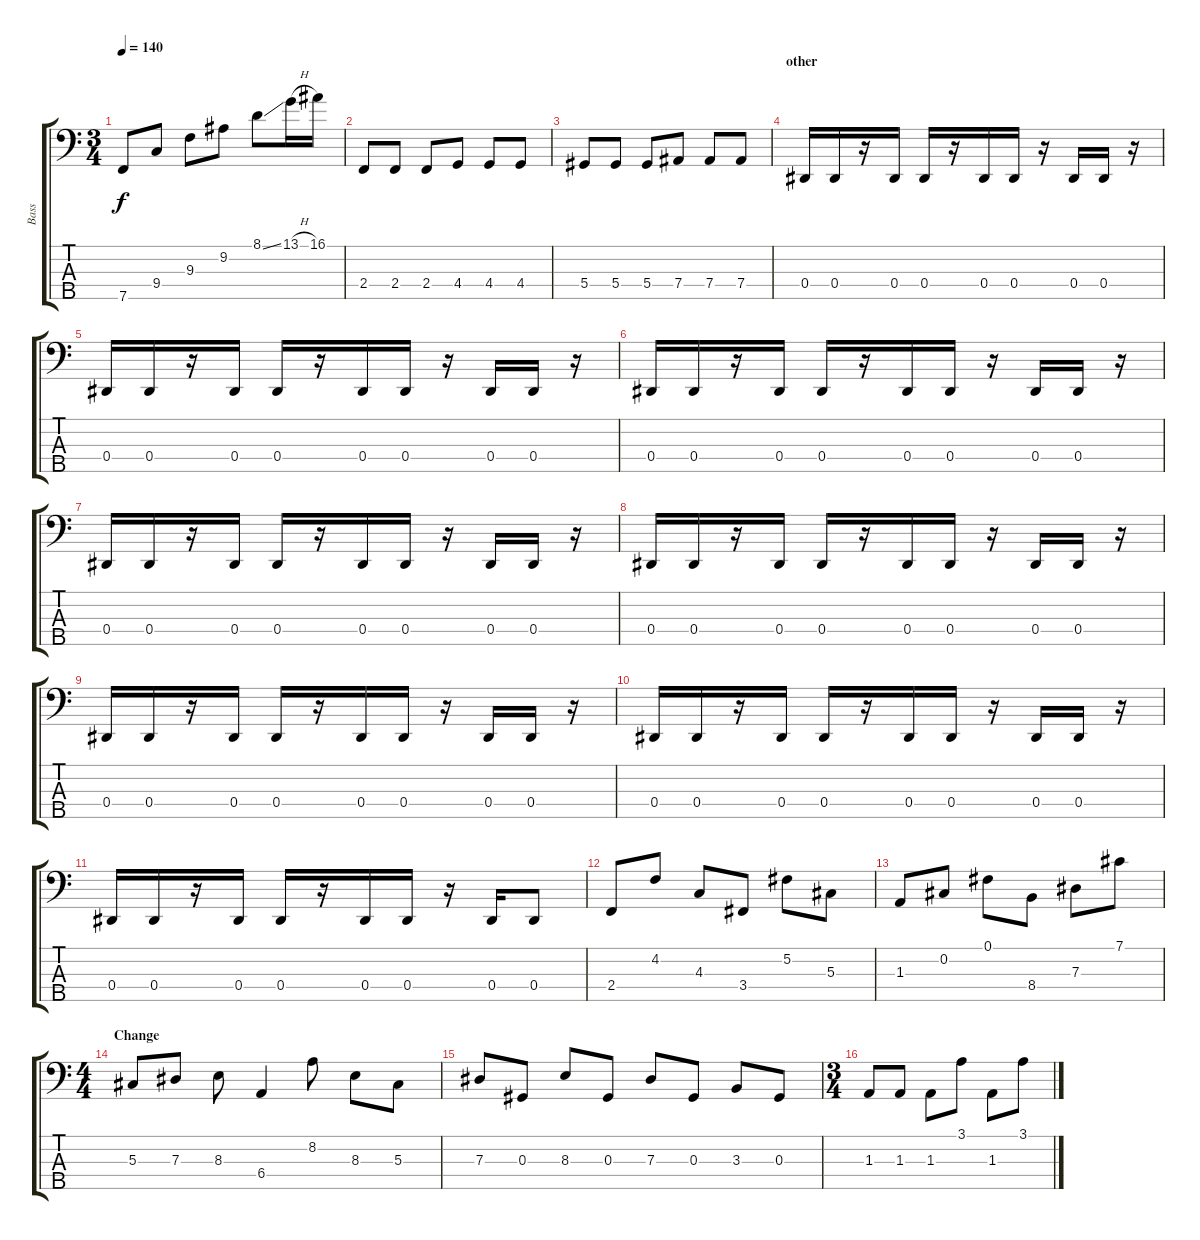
\track ("Bass" "Bass") {instrument electricbasspick}
\staff {score tabs}
\tuning (Gb2 Db2 Ab1 Eb1 Bb0) {hide}
\ts (3 4)
\tempo 140
\clef f4
\ks c
7.5.8{dy f} 9.4.8 9.3.8 9.2.8 8.1{ss}.8 13.1{h}.16 16.1.16 |
2.4.8 2.4.8 2.4.8 4.4.8 4.4.8 4.4.8 |
5.4.8 5.4.8 5.4.8 7.4.8 7.4.8 7.4.8 |
\section ("" "other")
0.4.16 0.4.16 r.16 0.4.16 0.4.16 r.16 0.4.16 0.4.16 r.16 0.4.16 0.4.16 r.16 |
0.4.16 0.4.16 r.16 0.4.16 0.4.16 r.16 0.4.16 0.4.16 r.16 0.4.16 0.4.16 r.16 |
0.4.16 0.4.16 r.16 0.4.16 0.4.16 r.16 0.4.16 0.4.16 r.16 0.4.16 0.4.16 r.16 |
0.4.16 0.4.16 r.16 0.4.16 0.4.16 r.16 0.4.16 0.4.16 r.16 0.4.16 0.4.16 r.16 |
0.4.16 0.4.16 r.16 0.4.16 0.4.16 r.16 0.4.16 0.4.16 r.16 0.4.16 0.4.16 r.16 |
0.4.16 0.4.16 r.16 0.4.16 0.4.16 r.16 0.4.16 0.4.16 r.16 0.4.16 0.4.16 r.16 |
0.4.16 0.4.16 r.16 0.4.16 0.4.16 r.16 0.4.16 0.4.16 r.16 0.4.16 0.4.16 r.16 |
0.4.16 0.4.16 r.16 0.4.16 0.4.16 r.16 0.4.16 0.4.16 r.16 0.4.16 0.4.8 |
2.4.8 4.2.8 4.3.8 3.4.8 5.2.8 5.3.8 |
1.3.8 0.2.8 0.1.8 8.4.8 7.3.8 7.1.8 |
\ts (4 4)
\section ("" "Change")
5.3.8 7.3.8 8.3.8 6.4.4 8.2.8 8.3.8 5.3.8 |
7.3.8 0.3.8 8.3.8 0.3.8 7.3.8 0.3.8 3.3.8 0.3.8 |
\ts (3 4)
1.3.8 1.3.8 1.3.8 3.1.8 1.3.8 3.1.8
